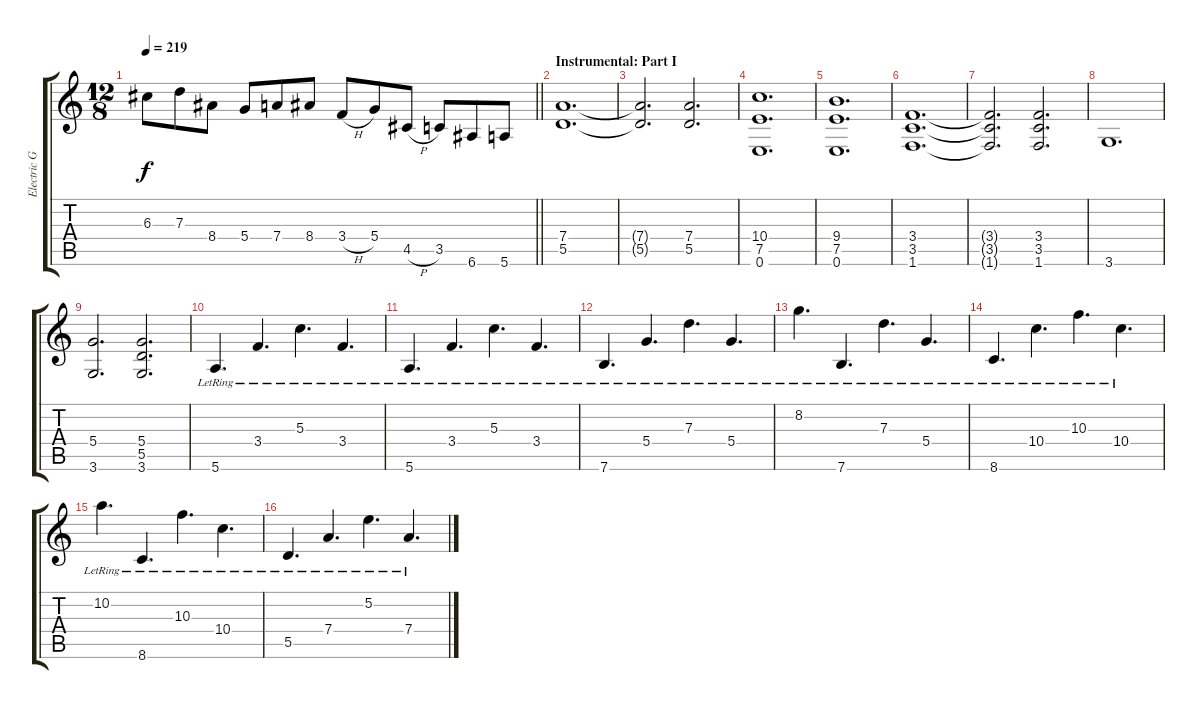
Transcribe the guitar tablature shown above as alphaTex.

\track ("Electric Guitar I" "Electric G") {instrument distortionguitar}
\staff {score tabs}
\tuning (E4 B3 G3 D3 A2 E2) {hide}
\ts (12 8)
\tempo 219
\clef g2
\barLineRight lightlight
\ks c
6.3.8{dy f} 7.3.8 8.4.8 5.4.8 7.4.8 8.4.8 3.4{h}.8 5.4.8 4.5{h}.8 3.5.8 6.6.8 5.6.8 |
\section ("" "Instrumental: Part I")
(7.4 5.5).1{d} |
(7.4{t} 5.5{t}).2{d} (7.4 5.5).2{d} |
(10.4 7.5 0.6).1{d} |
(9.4 7.5 0.6).1{d} |
(3.4 3.5 1.6).1{d} |
(3.4{t} 3.5{t} 1.6{t}).2{d} (3.4 3.5 1.6).2{d} |
3.6.1{d} |
(5.4 3.6).2{d} (5.4 5.5 3.6).2{d} |
5.6{lr}.4{d} 3.4{lr}.4{d} 5.3{lr}.4{d} 3.4{lr}.4{d} |
5.6{lr}.4{d} 3.4{lr}.4{d} 5.3{lr}.4{d} 3.4{lr}.4{d} |
7.6{lr}.4{d} 5.4{lr}.4{d} 7.3{lr}.4{d} 5.4{lr}.4{d} |
8.2{lr}.4{d} 7.6{lr}.4{d} 7.3{lr}.4{d} 5.4{lr}.4{d} |
8.6{lr}.4{d} 10.4{lr}.4{d} 10.3{lr}.4{d} 10.4{lr}.4{d} |
10.2{lr}.4{d} 8.6{lr}.4{d} 10.3{lr}.4{d} 10.4{lr}.4{d} |
5.5{lr}.4{d} 7.4{lr}.4{d} 5.2{lr}.4{d} 7.4{lr}.4{d}
